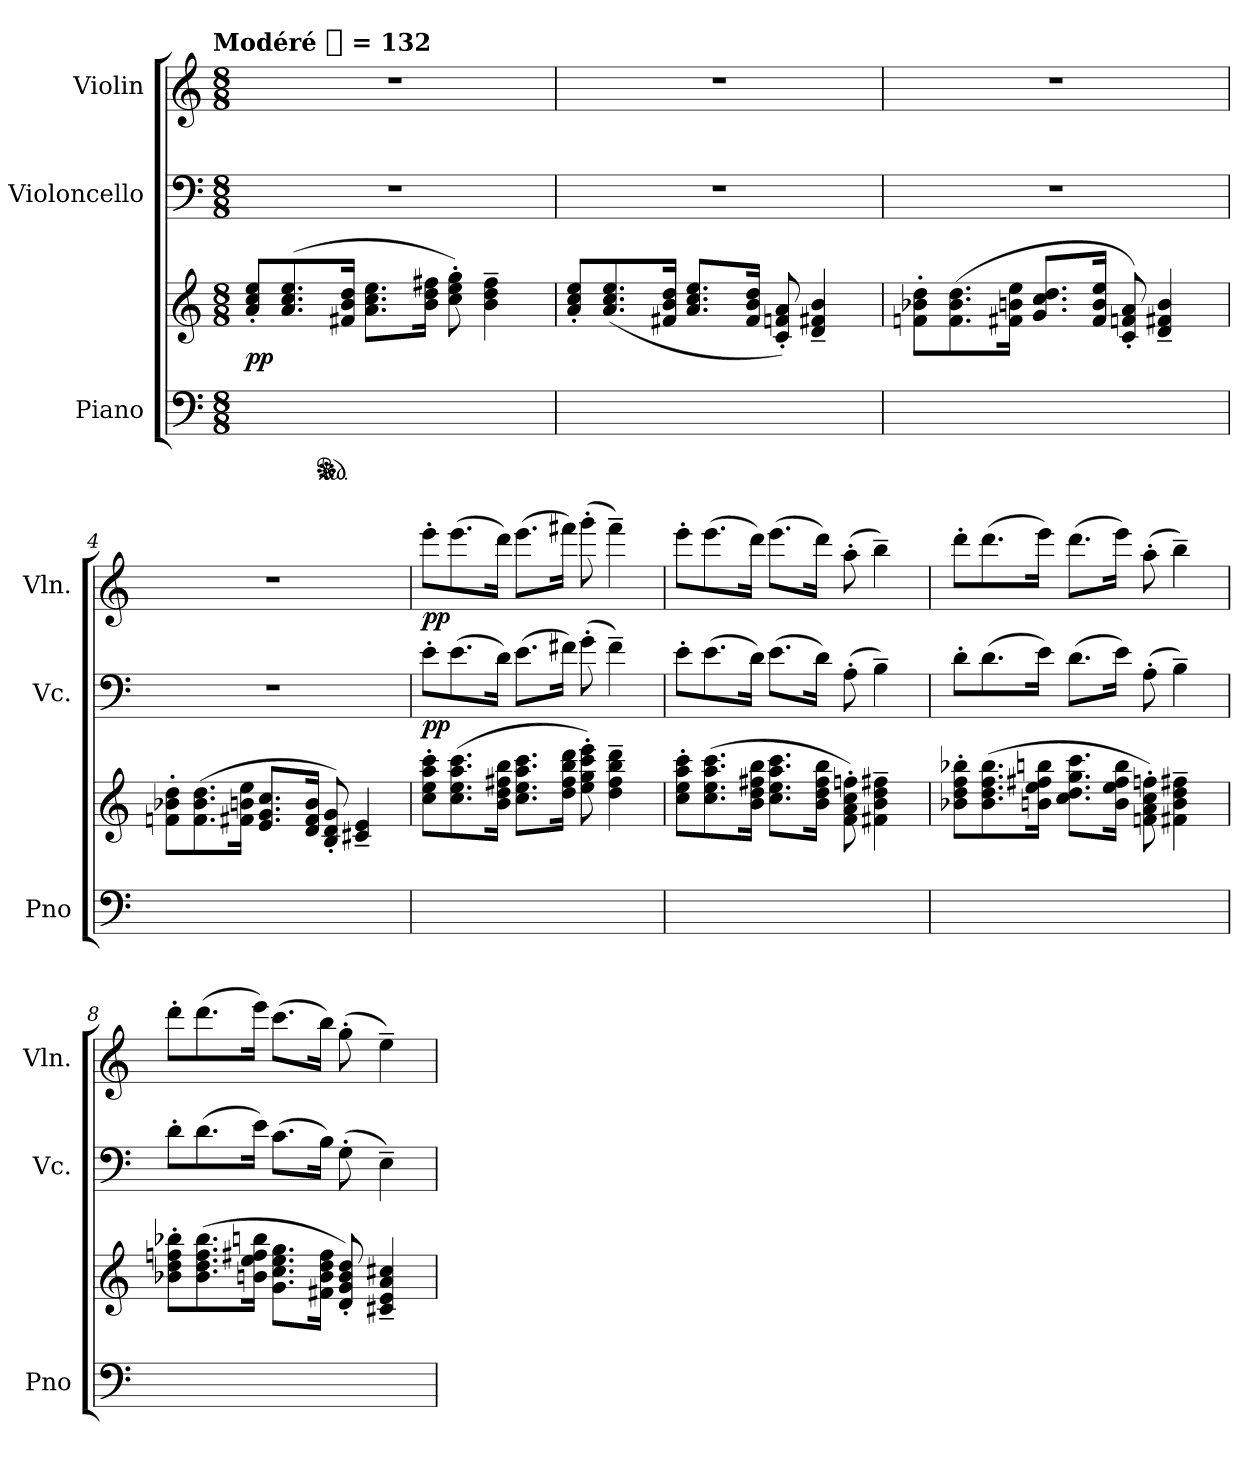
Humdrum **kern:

**kern	**kern	**dynam	**kern	**dynam	**kern	**dynam
*part3	*part3	*part3	*part2	*part2	*part1	*part1
*staff4	*staff3	*staff3/4	*staff2	*staff2	*staff1	*staff1
*I"Piano	*	*	*I"Violoncello	*	*I"Violin	*
*I'Pno	*	*	*I'Vc.	*	*I'Vln.	*
*clefF4	*clefG2	*	*clefF4	*	*clefG2	*
*k[]	*k[]	*	*k[]	*	*k[]	*
*C:	*C:	*	*C:	*	*C:	*
!!LO:TX:omd:t=Modéré [8th] = 132
*M8/8	*M8/8	*	*M8/8	*	*M8/8	*
*MM66	*MM66	*	*MM66	*	*MM66	*
=1	=1	=1	=1	=1	=1	=1
4ryy	8a'/ 8cc'/ 8ee'/L	pp	1r	.	1r	.
.	(8.a 8.cc 8.ee	.	.	.	.	.
*ped	*	*	*	*	*	*
*Xped	*	*	*	*	*	*
4ryy	.	.	.	.	.	.
.	16f#X 16b 16ddJk	.	.	.	.	.
.	8.a 8.cc 8.eeL	.	.	.	.	.
4ryy	.	.	.	.	.	.
.	16b 16dd 16ff#XJk	.	.	.	.	.
.	8cc' 8ee' 8gg')	.	.	.	.	.
8ryy	4b~ 4dd~ 4ff#~	.	.	.	.	.
8ryy	.	.	.	.	.	.
=2	=2	=2	=2	=2	=2	=2
4ryy	8a'/ 8cc'/ 8ee'/L	.	1r	.	1r	.
.	(>8.a 8.cc 8.ee	.	.	.	.	.
4ryy	.	.	.	.	.	.
.	16f#X 16b 16ddJk	.	.	.	.	.
.	8.a/ 8.cc/ 8.ee/L	.	.	.	.	.
4ryy	.	.	.	.	.	.
.	16f# 16b 16ddJk	.	.	.	.	.
.	8c'> 8fn'> 8a'>)	.	.	.	.	.
8ryy	4d~> 4f#X~> 4b~>	.	.	.	.	.
8ryy	.	.	.	.	.	.
=3	=3	=3	=3	=3	=3	=3
4ryy	8fn' 8b-X' 8dd'L	.	1r	.	1r	.
.	(>8.f 8.b- 8.dd	.	.	.	.	.
4ryy	.	.	.	.	.	.
.	16f#X 16bn 16eeJk	.	.	.	.	.
.	8.g/ 8.cc/ 8.dd/L	.	.	.	.	.
4ryy	.	.	.	.	.	.
.	16f# 16b 16eeJk	.	.	.	.	.
.	8c'> 8fn'> 8a'>)	.	.	.	.	.
8ryy	4d~> 4f#X~> 4b~>	.	.	.	.	.
8ryy	.	.	.	.	.	.
=4	=4	=4	=4	=4	=4	=4
4ryy	8fn'> 8b-X'> 8dd'>L	.	1r	.	1r	.
.	(>8.f 8.b- 8.dd	.	.	.	.	.
4ryy	.	.	.	.	.	.
.	16f#X 16bn 16eeJk	.	.	.	.	.
.	8.e 8.g 8.ccL	.	.	.	.	.
4ryy	.	.	.	.	.	.
.	16d 16f# 16bJk	.	.	.	.	.
.	8B'> 8d'> 8g'>)	.	.	.	.	.
8ryy	4c#X~> 4e~>	.	.	.	.	.
8ryy	.	.	.	.	.	.
=5	=5	=5	=5	=5	=5	=5
4ryy	8cc' 8ee' 8aa' 8ccc'L	.	8e'L	pp	8eee'L	pp
.	(8.cc 8.ee 8.aa 8.ccc	.	(8.e	.	(8.eee	.
4ryy	.	.	.	.	.	.
.	16b 16dd 16ff#X 16bbJk	.	16dJk)	.	16dddJk)	.
.	8.cc 8.ee 8.aa 8.cccL	.	(8.eL	.	(8.eeeL	.
4ryy	.	.	.	.	.	.
.	16dd 16ff# 16bb 16dddJk	.	16f#XJk)	.	16fff#XJk)	.
.	8ee' 8gg' 8ccc' 8eee')	.	(8g'	.	(8ggg'	.
8ryy	4dd~ 4ff#~ 4bb~ 4ddd~	.	4f#~)	.	4fff#~)	.
8ryy	.	.	.	.	.	.
=6	=6	=6	=6	=6	=6	=6
4ryy	8cc' 8ee' 8aa' 8ccc'L	.	8e'L	.	8eee'L	.
.	(8.cc 8.ee 8.aa 8.ccc	.	(8.e	.	(8.eee	.
4ryy	.	.	.	.	.	.
.	16b 16dd 16ff#X 16bbJk	.	16dJk)	.	16dddJk)	.
.	8.cc 8.ee 8.aa 8.cccL	.	(8.eL	.	(8.eeeL	.
4ryy	.	.	.	.	.	.
.	16b 16dd 16ff# 16bbJk	.	16dJk)	.	16dddJk)	.
.	8f' 8a' 8cc' 8ffn')	.	(8A'	.	(8aa'	.
8ryy	4f#X~ 4b~ 4dd~ 4ff#X~	.	4B~)	.	4bb~)	.
8ryy	.	.	.	.	.	.
=7	=7	=7	=7	=7	=7	=7
4ryy	8b-X' 8dd' 8ff' 8bb-X'L	.	8d'L	.	8ddd'L	.
.	(8.b- 8.dd 8.ff 8.bb-	.	(8.d	.	(8.ddd	.
4ryy	.	.	.	.	.	.
.	16bn 16ee 16ff#X 16bbnJk	.	16eJk)	.	16eeeJk)	.
.	8.cc 8.dd 8.gg 8.cccL	.	(8.dL	.	(8.dddL	.
4ryy	.	.	.	.	.	.
.	16b 16ee 16ff# 16bbJk	.	16eJk)	.	16eeeJk)	.
.	8fn' 8a' 8cc' 8ffn')	.	(8A'	.	(8aa'	.
8ryy	4f#X~ 4b~ 4dd~ 4ff#X~	.	4B~)	.	4bb~)	.
8ryy	.	.	.	.	.	.
=8	=8	=8	=8	=8	=8	=8
4ryy	8b-X' 8dd' 8ffn' 8bb-X'L	.	8d'L	.	8ddd'L	.
.	(>8.b- 8.dd 8.ff 8.bb-	.	(8.d	.	(8.ddd	.
4ryy	.	.	.	.	.	.
.	16bn 16ee 16ff#X 16bbnJk	.	16eJk)	.	16eeeJk)	.
.	8.g 8.cc 8.ee 8.ggL	.	(8.cL	.	(8.cccL	.
4ryy	.	.	.	.	.	.
.	16f#X 16b 16dd 16ff#Jk	.	16BJk)	.	16bbJk)	.
.	8d' 8g' 8b' 8dd')	.	(8G'	.	(8gg'	.
8ryy	4c#X~ 4e~ 4a~ 4cc#X~	.	4E~)	.	4ee~)	.
8ryy	.	.	.	.	.	.
=	=	=	=	=	=	=
*-	*-	*-	*-	*-	*-	*-
